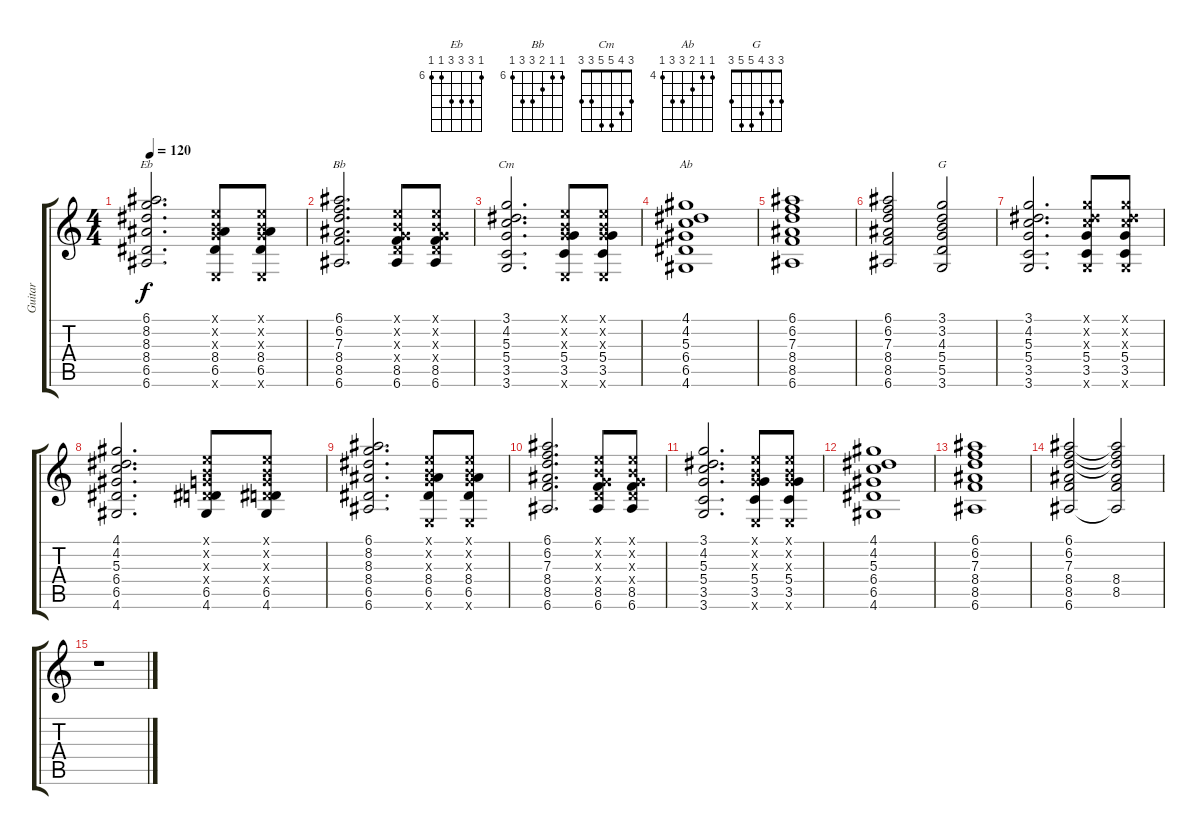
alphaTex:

\track ("Guitar" "Guitar") {instrument distortionguitar}
\staff {score tabs}
\tuning (E4 B3 G3 D3 A2 E2) {hide}
\chord ("Eb" 6 8 8 8 6 6) {firstfret 6}
\chord ("Bb" 6 6 7 8 8 6) {firstfret 6}
\chord ("Cm" 3 4 5 5 3 3)
\chord ("Ab" 4 4 5 6 6 4) {firstfret 4}
\chord ("G" 3 3 4 5 5 3)
\ts (4 4)
\tempo 120
\clef g2
\ks c
(6.1 8.2 8.3 8.4 6.5 6.6).2{d ch "Eb" dy f} (0.1{x} 0.2{x} 0.3{x} 8.4 6.5 0.6{x}).8 (0.1{x} 0.2{x} 0.3{x} 8.4 6.5 0.6{x}).8 |
(6.1 6.2 7.3 8.4 8.5 6.6).2{d ch "Bb"} (0.1{x} 0.2{x} 0.3{x} 0.4{x} 8.5 6.6).8 (0.1{x} 0.2{x} 0.3{x} 0.4{x} 8.5 6.6).8 |
(3.1 4.2 5.3 5.4 3.5 3.6).2{d ch "Cm"} (0.1{x} 0.2{x} 0.3{x} 5.4 3.5 0.6{x}).8 (0.1{x} 0.2{x} 0.3{x} 5.4 3.5 0.6{x}).8 |
(4.1 4.2 5.3 6.4 6.5 4.6).1{ch "Ab"} |
(6.1 6.2 7.3 8.4 8.5 6.6).1 |
(6.1 6.2 7.3 8.4 8.5 6.6).2 (3.1 3.2 4.3 5.4 5.5 3.6).2{ch "G"} |
(3.1 4.2 5.3 5.4 3.5 3.6).2{d} (3.1{x} 4.2{x} 5.3{x} 5.4 3.5 3.6{x}).8 (3.1{x} 4.2{x} 5.3{x} 5.4 3.5 3.6{x}).8 |
(4.1 4.2 5.3 6.4 6.5 4.6).2{d} (0.1{x} 0.2{x} 0.3{x} 0.4{x} 6.5 4.6).8 (0.1{x} 0.2{x} 0.3{x} 0.4{x} 6.5 4.6).8 |
(6.1 8.2 8.3 8.4 6.5 6.6).2{d} (0.1{x} 0.2{x} 0.3{x} 8.4 6.5 0.6{x}).8 (0.1{x} 0.2{x} 0.3{x} 8.4 6.5 0.6{x}).8 |
(6.1 6.2 7.3 8.4 8.5 6.6).2{d} (0.1{x} 0.2{x} 0.3{x} 0.4{x} 8.5 6.6).8 (0.1{x} 0.2{x} 0.3{x} 0.4{x} 8.5 6.6).8 |
(3.1 4.2 5.3 5.4 3.5 3.6).2{d} (0.1{x} 0.2{x} 0.3{x} 5.4 3.5 0.6{x}).8 (0.1{x} 0.2{x} 0.3{x} 5.4 3.5 0.6{x}).8 |
(4.1 4.2 5.3 6.4 6.5 4.6).1 |
(6.1 6.2 7.3 8.4 8.5 6.6).1 |
(6.1 6.2 7.3 8.4 8.5 6.6).2 (6.1{t} 6.2{t} 7.3{t} 8.4 8.5 6.6{t}).2 |
r.1
